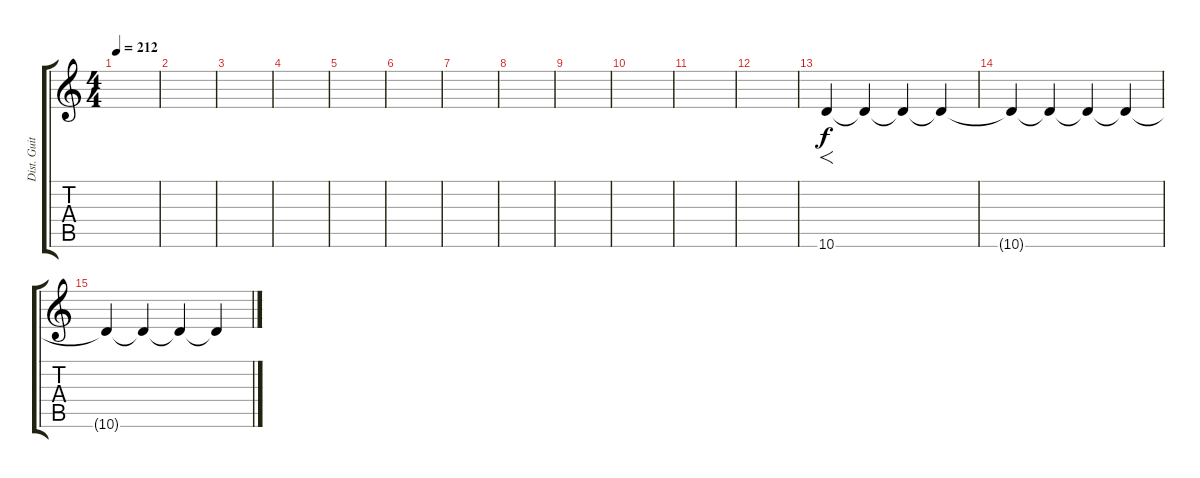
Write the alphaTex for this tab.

\track ("Dist. Guitar2" "Dist. Guit") {instrument overdrivenguitar}
\staff {score tabs}
\tuning (E4 B3 G3 D3 A2 E2) {hide}
\ts (4 4)
\tempo 212
\clef g2
\ks c
|
|
|
|
|
|
|
|
|
|
|
|
10.6.4{f} 10.6{t}.4 10.6{t}.4 10.6{t}.4 |
10.6{t}.4 10.6{t}.4 10.6{t}.4 10.6{t}.4 |
10.6{t}.4 10.6{t}.4 10.6{t}.4 10.6{t}.4
